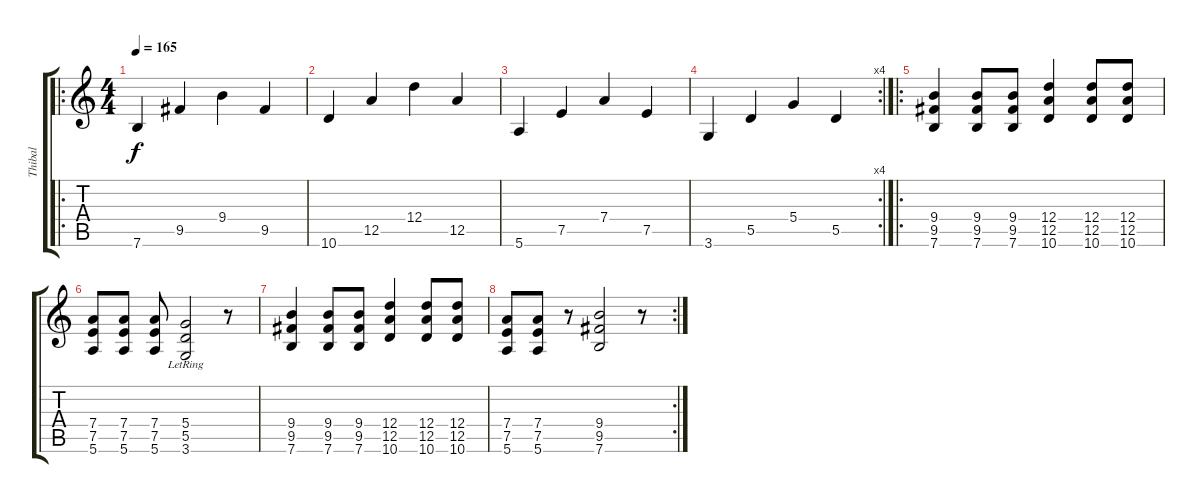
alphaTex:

\track ("Thibal" "Thibal") {instrument acousticguitarnylon}
\staff {score tabs}
\tuning (E4 B3 G3 D3 A2 E2) {hide}
\ro
\ts (4 4)
\tempo 165
\clef g2
\ks c
7.6.4{dy f instrument electricguitarclean} 9.5.4 9.4.4 9.5.4 |
10.6.4 12.5.4 12.4.4 12.5.4 |
5.6.4 7.5.4 7.4.4 7.5.4 |
\rc 4
3.6.4 5.5.4 5.4.4 5.5.4 |
\ro
(9.4 9.5 7.6).4{instrument overdrivenguitar} (9.4 9.5 7.6).8 (9.4 9.5 7.6).8 (12.4 12.5 10.6).4 (12.4 12.5 10.6).8 (12.4 12.5 10.6).8 |
(7.4 7.5 5.6).8 (7.4 7.5 5.6).8 (7.4 7.5 5.6).8 (5.4{lr} 5.5 3.6).2 r.8 |
(9.4 9.5 7.6).4 (9.4 9.5 7.6).8 (9.4 9.5 7.6).8 (12.4 12.5 10.6).4 (12.4 12.5 10.6).8 (12.4 12.5 10.6).8 |
\rc 2
(7.4 7.5 5.6).8 (7.4 7.5 5.6).8 r.8 (9.4 9.5 7.6).2 r.8
